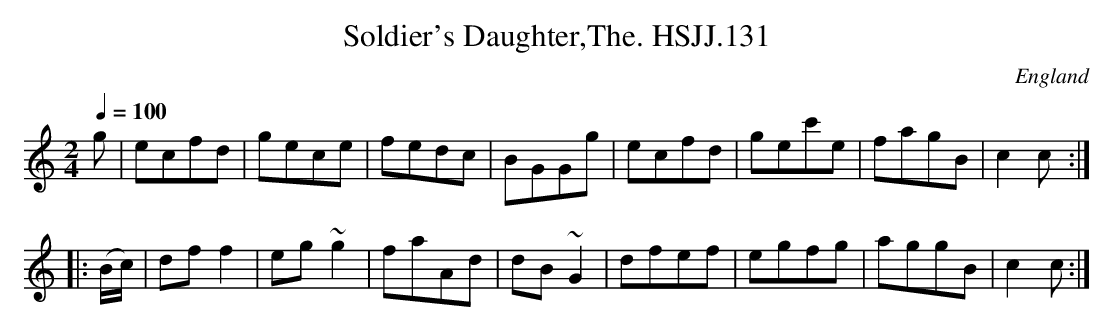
X:1
T:Soldier's Daughter,The. HSJJ.131
M:2/4
L:1/8
Q:1/4=100
O:England
K:C major
g|ecfd|gece|fedc|BGGg|ecfd|gec'e|fagB|c2c:|!
|:(B/c/)|dff2|eg~g2|faAd|dB~G2|dfef|egfg|aggB|c2c:|
